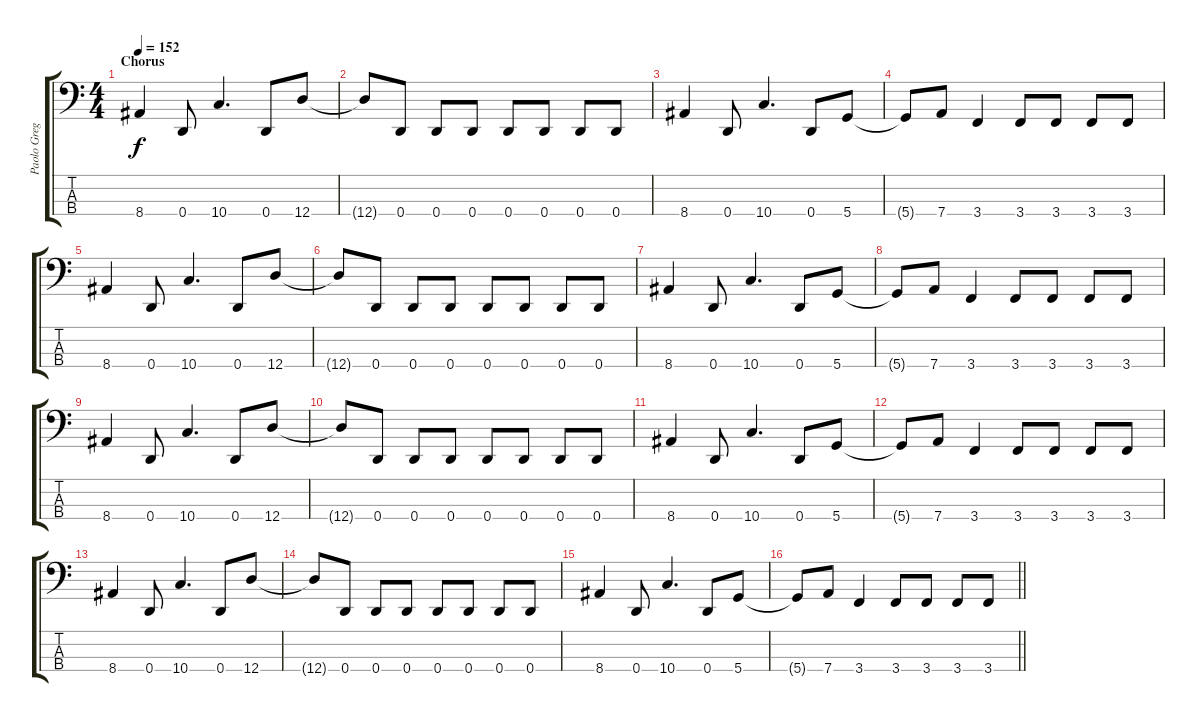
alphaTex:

\track ("Paolo Gregoletto" "Paolo Greg") {instrument electricbasspick}
\staff {score tabs}
\tuning (G2 D2 A1 D1) {hide}
\ts (4 4)
\section ("" "Chorus")
\tempo 152
\clef f4
\ks c
8.4.4{dy f} 0.4.8 10.4.4{d} 0.4.8 12.4.8 |
12.4{t}.8 0.4.8 0.4.8 0.4.8 0.4.8 0.4.8 0.4.8 0.4.8 |
8.4.4 0.4.8 10.4.4{d} 0.4.8 5.4.8 |
5.4{t}.8 7.4.8 3.4.4 3.4.8 3.4.8 3.4.8 3.4.8 |
8.4.4 0.4.8 10.4.4{d} 0.4.8 12.4.8 |
12.4{t}.8 0.4.8 0.4.8 0.4.8 0.4.8 0.4.8 0.4.8 0.4.8 |
8.4.4 0.4.8 10.4.4{d} 0.4.8 5.4.8 |
5.4{t}.8 7.4.8 3.4.4 3.4.8 3.4.8 3.4.8 3.4.8 |
8.4.4 0.4.8 10.4.4{d} 0.4.8 12.4.8 |
12.4{t}.8 0.4.8 0.4.8 0.4.8 0.4.8 0.4.8 0.4.8 0.4.8 |
8.4.4 0.4.8 10.4.4{d} 0.4.8 5.4.8 |
5.4{t}.8 7.4.8 3.4.4 3.4.8 3.4.8 3.4.8 3.4.8 |
8.4.4 0.4.8 10.4.4{d} 0.4.8 12.4.8 |
12.4{t}.8 0.4.8 0.4.8 0.4.8 0.4.8 0.4.8 0.4.8 0.4.8 |
8.4.4 0.4.8 10.4.4{d} 0.4.8 5.4.8 |
\barLineRight lightlight
5.4{t}.8 7.4.8 3.4.4 3.4.8 3.4.8 3.4.8 3.4.8
